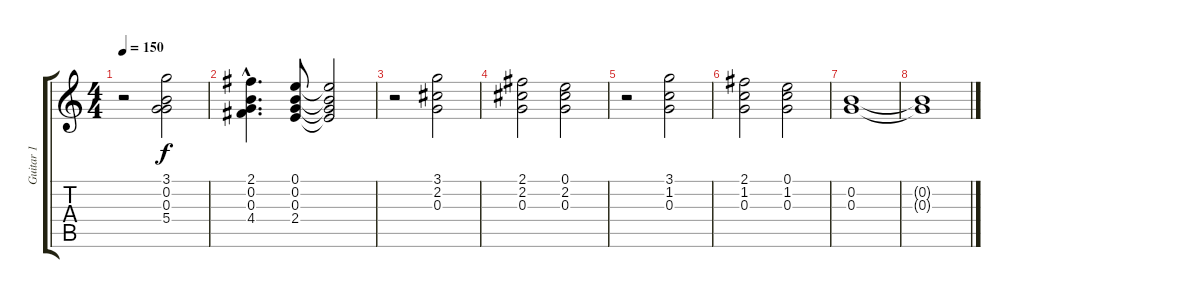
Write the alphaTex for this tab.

\track ("Guitar 1" "Guitar 1") {instrument electricguitarclean}
\staff {score tabs}
\tuning (E4 B3 G3 D3 A2 E2) {hide}
\ts (4 4)
\tempo 150
\clef g2
\ks c
r.2{dy f} (3.1 0.2 0.3 5.4).2 |
(2.1{hac} 0.2{hac} 0.3{hac} 4.4{hac}).4{d} (0.1 0.2 0.3 2.4).8 (0.1{t} 0.2{t} 0.3{t} 2.4{t}).2 |
r.2 (3.1 2.2 0.3).2 |
(2.1 2.2 0.3).2 (0.1 2.2 0.3).2 |
r.2 (3.1 1.2 0.3).2 |
(2.1 1.2 0.3).2 (0.1 1.2 0.3).2 |
(0.2 0.3).1 |
(0.2{t} 0.3{t}).1
